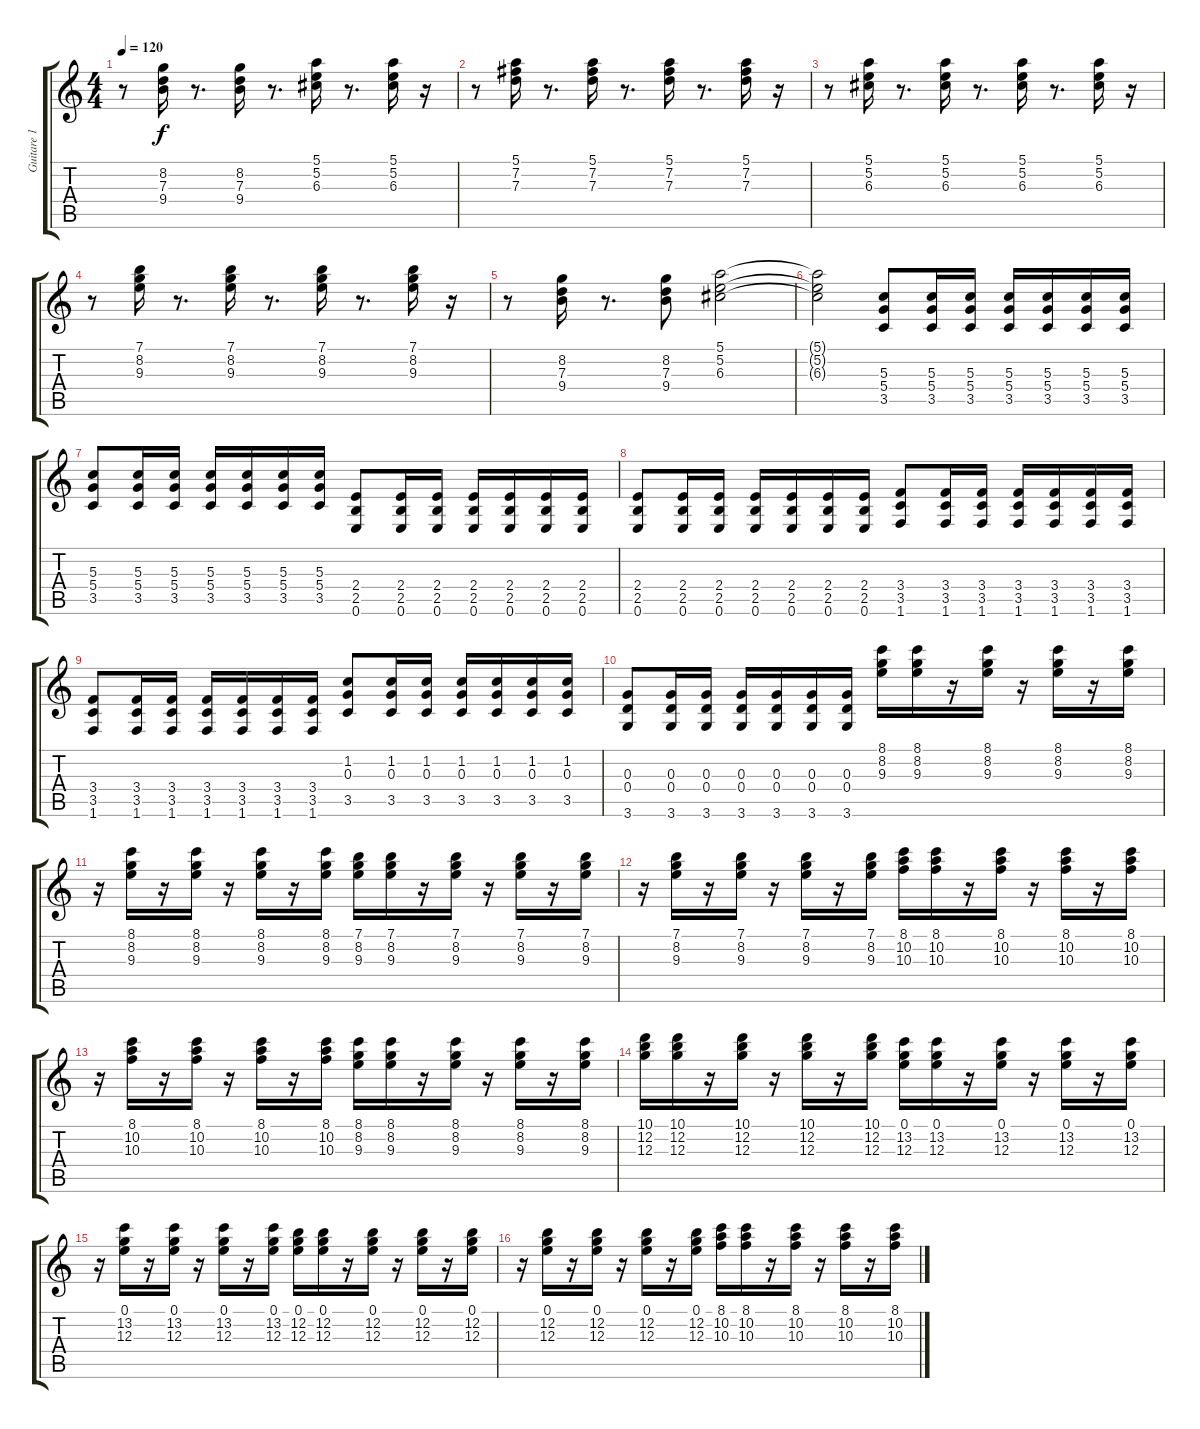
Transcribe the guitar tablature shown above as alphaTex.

\track ("Guitare 1" "Guitare 1") {instrument overdrivenguitar}
\staff {score tabs}
\tuning (E4 B3 G3 D3 A2 E2) {hide}
\ts (4 4)
\tempo 120
\clef g2
\ks c
r.8{dy f} (8.2 7.3 9.4).16 r.8{d} (8.2 7.3 9.4).16 r.8{d} (5.1 5.2 6.3).16 r.8{d} (5.1 5.2 6.3).16 r.16 |
r.8 (5.1 7.2 7.3).16 r.8{d} (5.1 7.2 7.3).16 r.8{d} (5.1 7.2 7.3).16 r.8{d} (5.1 7.2 7.3).16 r.16 |
r.8 (5.1 5.2 6.3).16 r.8{d} (5.1 5.2 6.3).16 r.8{d} (5.1 5.2 6.3).16 r.8{d} (5.1 5.2 6.3).16 r.16 |
r.8 (7.1 8.2 9.3).16 r.8{d} (7.1 8.2 9.3).16 r.8{d} (7.1 8.2 9.3).16 r.8{d} (7.1 8.2 9.3).16 r.16 |
r.8 (8.2 7.3 9.4).16 r.8{d} (8.2 7.3 9.4).8 (5.1 5.2 6.3).2 |
(5.1{t} 5.2{t} 6.3{t}).2 (5.3 5.4 3.5).8 (5.3 5.4 3.5).16 (5.3 5.4 3.5).16 (5.3 5.4 3.5).16 (5.3 5.4 3.5).16 (5.3 5.4 3.5).16 (5.3 5.4 3.5).16 |
(5.3 5.4 3.5).8 (5.3 5.4 3.5).16 (5.3 5.4 3.5).16 (5.3 5.4 3.5).16 (5.3 5.4 3.5).16 (5.3 5.4 3.5).16 (5.3 5.4 3.5).16 (2.4 2.5 0.6).8 (2.4 2.5 0.6).16 (2.4 2.5 0.6).16 (2.4 2.5 0.6).16 (2.4 2.5 0.6).16 (2.4 2.5 0.6).16 (2.4 2.5 0.6).16 |
(2.4 2.5 0.6).8 (2.4 2.5 0.6).16 (2.4 2.5 0.6).16 (2.4 2.5 0.6).16 (2.4 2.5 0.6).16 (2.4 2.5 0.6).16 (2.4 2.5 0.6).16 (3.4 3.5 1.6).8 (3.4 3.5 1.6).16 (3.4 3.5 1.6).16 (3.4 3.5 1.6).16 (3.4 3.5 1.6).16 (3.4 3.5 1.6).16 (3.4 3.5 1.6).16 |
(3.4 3.5 1.6).8 (3.4 3.5 1.6).16 (3.4 3.5 1.6).16 (3.4 3.5 1.6).16 (3.4 3.5 1.6).16 (3.4 3.5 1.6).16 (3.4 3.5 1.6).16 (1.2 0.3 3.5).8 (1.2 0.3 3.5).16 (1.2 0.3 3.5).16 (1.2 0.3 3.5).16 (1.2 0.3 3.5).16 (1.2 0.3 3.5).16 (1.2 0.3 3.5).16 |
(0.3 0.4 3.6).8 (0.3 0.4 3.6).16 (0.3 0.4 3.6).16 (0.3 0.4 3.6).16 (0.3 0.4 3.6).16 (0.3 0.4 3.6).16 (0.3 0.4 3.6).16 (8.1 8.2 9.3).16 (8.1 8.2 9.3).16 r.16 (8.1 8.2 9.3).16 r.16 (8.1 8.2 9.3).16 r.16 (8.1 8.2 9.3).16 |
r.16 (8.1 8.2 9.3).16 r.16 (8.1 8.2 9.3).16 r.16 (8.1 8.2 9.3).16 r.16 (8.1 8.2 9.3).16 (7.1 8.2 9.3).16 (7.1 8.2 9.3).16 r.16 (7.1 8.2 9.3).16 r.16 (7.1 8.2 9.3).16 r.16 (7.1 8.2 9.3).16 |
r.16 (7.1 8.2 9.3).16 r.16 (7.1 8.2 9.3).16 r.16 (7.1 8.2 9.3).16 r.16 (7.1 8.2 9.3).16 (8.1 10.2 10.3).16 (8.1 10.2 10.3).16 r.16 (8.1 10.2 10.3).16 r.16 (8.1 10.2 10.3).16 r.16 (8.1 10.2 10.3).16 |
r.16 (8.1 10.2 10.3).16 r.16 (8.1 10.2 10.3).16 r.16 (8.1 10.2 10.3).16 r.16 (8.1 10.2 10.3).16 (8.1 8.2 9.3).16 (8.1 8.2 9.3).16 r.16 (8.1 8.2 9.3).16 r.16 (8.1 8.2 9.3).16 r.16 (8.1 8.2 9.3).16 |
(10.1 12.2 12.3).16 (10.1 12.2 12.3).16 r.16 (10.1 12.2 12.3).16 r.16 (10.1 12.2 12.3).16 r.16 (10.1 12.2 12.3).16 (0.1 13.2 12.3).16 (0.1 13.2 12.3).16 r.16 (0.1 13.2 12.3).16 r.16 (0.1 13.2 12.3).16 r.16 (0.1 13.2 12.3).16 |
r.16 (0.1 13.2 12.3).16 r.16 (0.1 13.2 12.3).16 r.16 (0.1 13.2 12.3).16 r.16 (0.1 13.2 12.3).16 (0.1 12.2 12.3).16 (0.1 12.2 12.3).16 r.16 (0.1 12.2 12.3).16 r.16 (0.1 12.2 12.3).16 r.16 (0.1 12.2 12.3).16 |
r.16 (0.1 12.2 12.3).16 r.16 (0.1 12.2 12.3).16 r.16 (0.1 12.2 12.3).16 r.16 (0.1 12.2 12.3).16 (8.1 10.2 10.3).16 (8.1 10.2 10.3).16 r.16 (8.1 10.2 10.3).16 r.16 (8.1 10.2 10.3).16 r.16 (8.1 10.2 10.3).16
